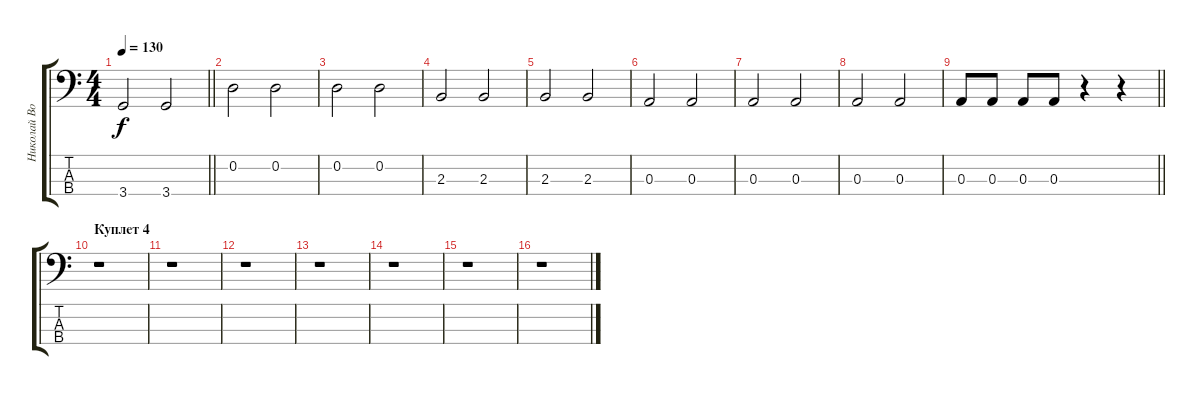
\track ("Николай Воронов" "Николай Во") {instrument electricbassfinger}
\staff {score tabs}
\tuning (G2 D2 A1 E1) {hide}
\ts (4 4)
\tempo 130
\clef f4
\barLineRight lightlight
\ks c
3.4.2{dy f} 3.4.2 |
0.2.2 0.2.2 |
0.2.2 0.2.2 |
2.3.2 2.3.2 |
2.3.2 2.3.2 |
0.3.2 0.3.2 |
0.3.2 0.3.2 |
0.3.2 0.3.2 |
\barLineRight lightlight
0.3.8 0.3.8 0.3.8 0.3.8 r.4 r.4 |
\section ("" "Куплет 4")
r.1 |
r.1 |
r.1 |
r.1 |
r.1 |
r.1 |
r.1
